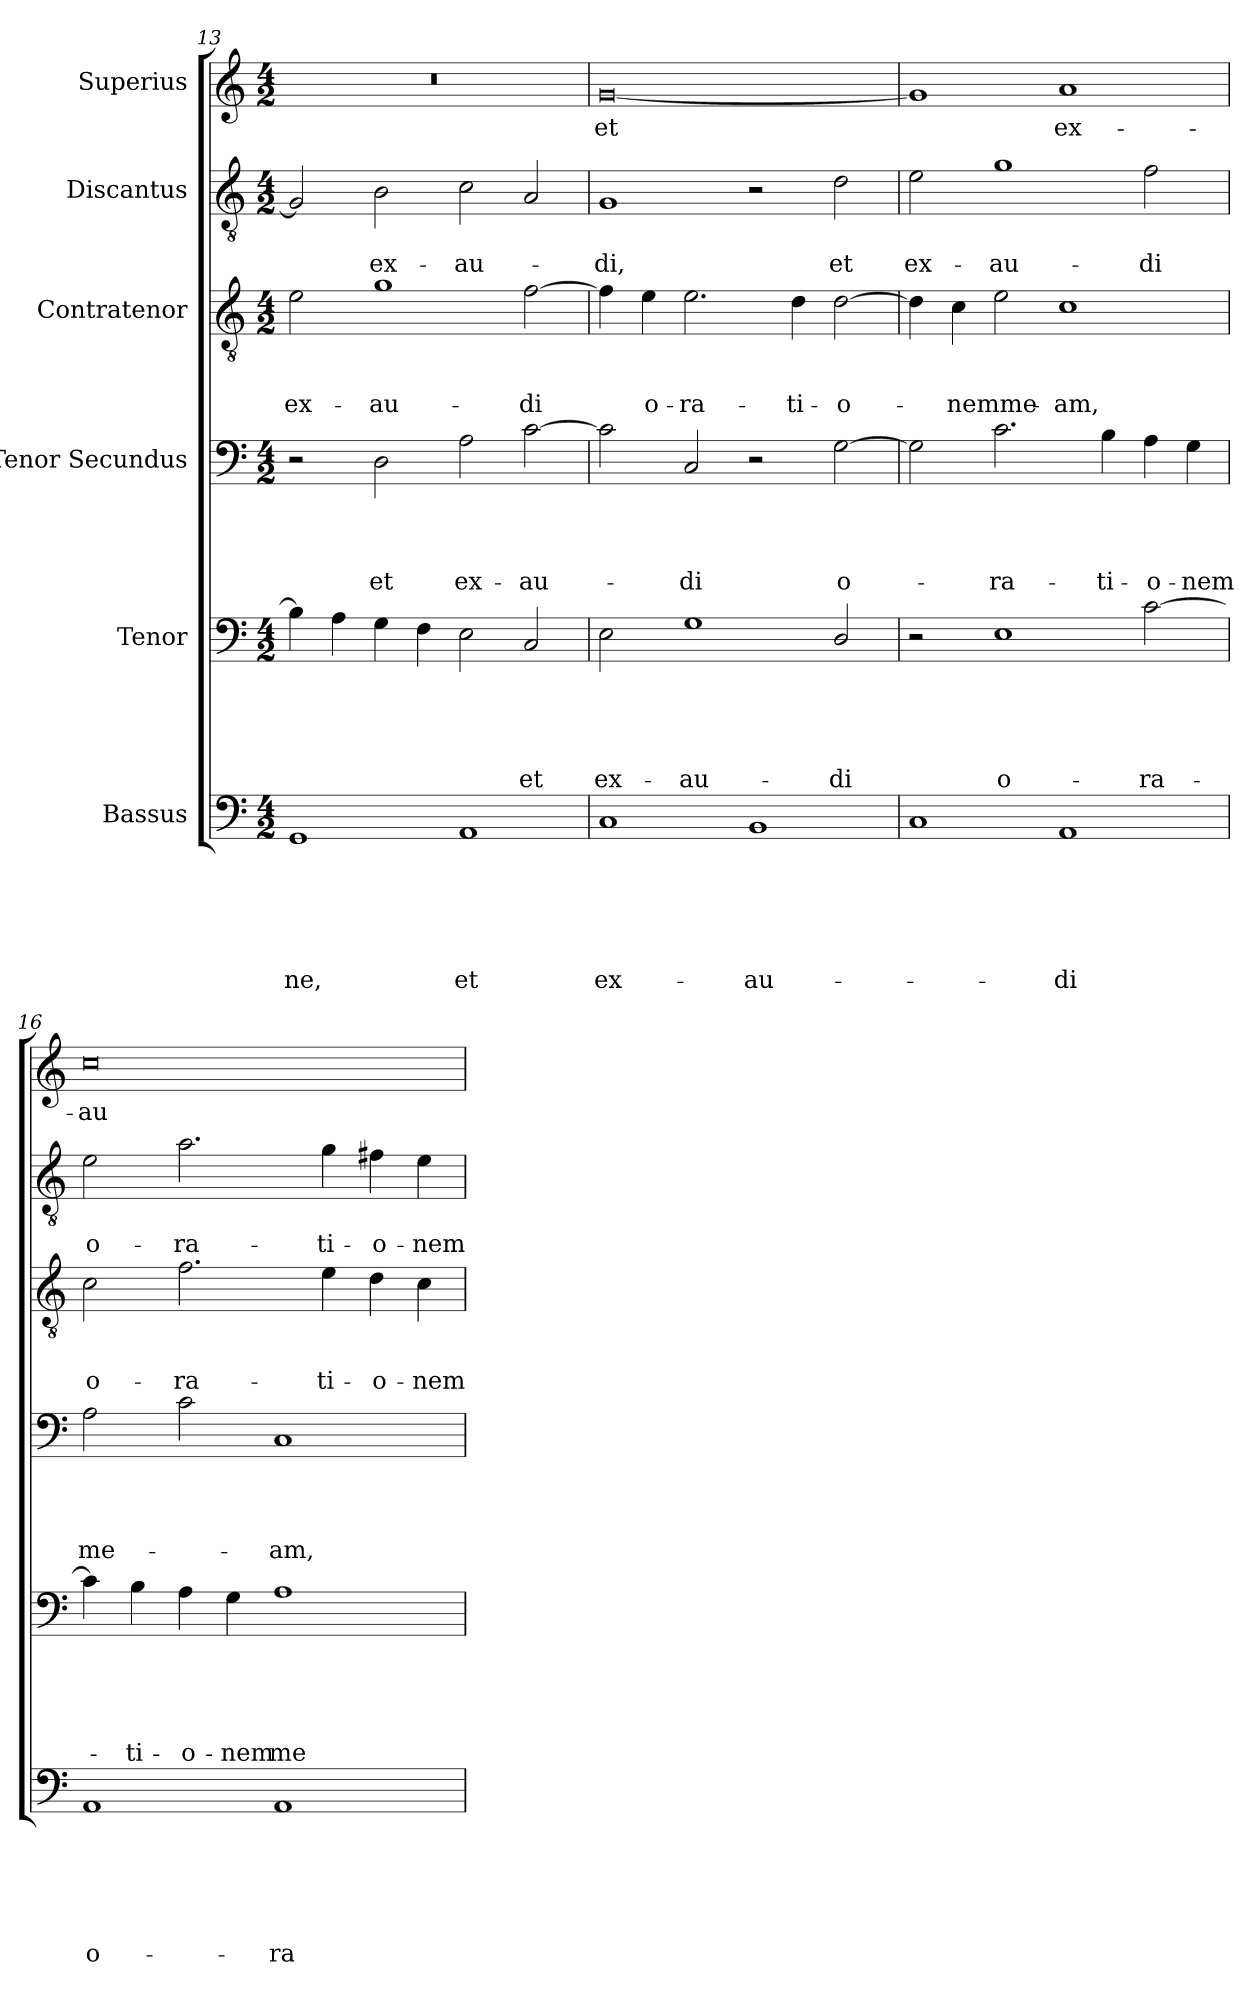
**kern	**text	**text	**text	**text	**text	**text	**kern	**text	**text	**text	**text	**text	**kern	**text	**text	**text	**text	**kern	**text	**text	**text	**kern	**text	**text	**kern	**text
*part6	*part6	*part6	*part6	*part6	*part6	*part6	*part5	*part5	*part5	*part5	*part5	*part5	*part4	*part4	*part4	*part4	*part4	*part3	*part3	*part3	*part3	*part2	*part2	*part2	*part1	*part1
*staff6	*staff6	*staff6	*staff6	*staff6	*staff6	*staff6	*staff5	*staff5	*staff5	*staff5	*staff5	*staff5	*staff4	*staff4	*staff4	*staff4	*staff4	*staff3	*staff3	*staff3	*staff3	*staff2	*staff2	*staff2	*staff1	*staff1
*I"Bassus	*	*	*	*	*	*	*I"Tenor	*	*	*	*	*	*I"Tenor Secundus	*	*	*	*	*I"Contratenor	*	*	*	*I"Discantus	*	*	*I"Superius	*
!!LO:LB:g=z
*clefF4	*	*	*	*	*	*	*clefF4	*	*	*	*	*	*clefF4	*	*	*	*	*clefGv2	*	*	*	*clefGv2	*	*	*clefG2	*
*k[]	*	*	*	*	*	*	*k[]	*	*	*	*	*	*k[]	*	*	*	*	*k[]	*	*	*	*k[]	*	*	*k[]	*
*C:	*	*	*	*	*	*	*C:	*	*	*	*	*	*C:	*	*	*	*	*C:	*	*	*	*C:	*	*	*C:	*
*M4/2	*	*	*	*	*	*	*M4/2	*	*	*	*	*	*M4/2	*	*	*	*	*M4/2	*	*	*	*M4/2	*	*	*M4/2	*
=13	=13	=13	=13	=13	=13	=13	=13	=13	=13	=13	=13	=13	=13	=13	=13	=13	=13	=13	=13	=13	=13	=13	=13	=13	=13	=13
!	!	!	!	!	!	!LO:LY:b	!	!	!	!	!	!	!	!	!	!	!	!	!	!	!LO:LY:b	!	!	!	!LO:N:vis=1	!
1GG	.	.	.	.	.	-ne,	4B\]	.	.	.	.	.	2r	.	.	.	.	2e\	.	.	ex-	2G/]	.	.	0r	.
.	.	.	.	.	.	.	4A\	.	.	.	.	.	.	.	.	.	.	.	.	.	.	.	.	.	.	.
!	!	!	!	!	!	!	!	!	!	!	!	!	!	!	!	!	!LO:LY:b	!	!	!	!LO:LY:b	!	!	!LO:LY:b	!	!
.	.	.	.	.	.	.	4G\	.	.	.	.	.	2D\	.	.	.	et	1g	.	.	-au-	2B\	.	ex-	.	.
.	.	.	.	.	.	.	4F\	.	.	.	.	.	.	.	.	.	.	.	.	.	.	.	.	.	.	.
!	!	!	!	!	!	!LO:LY:b	!	!	!	!	!	!	!	!	!	!	!LO:LY:b	!	!	!	!	!	!	!LO:LY:b	!	!
1AA	.	.	.	.	.	et	2E\	.	.	.	.	.	2A\	.	.	.	ex-	.	.	.	.	2c\	.	-au-	.	.
!	!	!	!	!	!	!	!	!	!	!	!	!LO:LY:b	!	!	!	!	!LO:LY:b	!	!	!	!LO:LY:b	!	!	!	!	!
.	.	.	.	.	.	.	2C/	.	.	.	.	et	[>2c\	.	.	.	-au-	[>2f\	.	.	-di	2A/	.	.	.	.
=14	=14	=14	=14	=14	=14	=14	=14	=14	=14	=14	=14	=14	=14	=14	=14	=14	=14	=14	=14	=14	=14	=14	=14	=14	=14	=14
!	!	!	!	!	!	!LO:LY:b	!	!	!	!	!	!LO:LY:b	!	!	!	!	!	!	!	!	!	!	!	!LO:LY:b	!	!LO:LY:b
1C	.	.	.	.	.	ex-	2E\	.	.	.	.	ex-	2c\]	.	.	.	.	4f\]	.	.	.	1G	.	-di,	[<0g	et
!	!	!	!	!	!	!	!	!	!	!	!	!	!	!	!	!	!	!	!	!	!LO:LY:b	!	!	!	!	!
.	.	.	.	.	.	.	.	.	.	.	.	.	.	.	.	.	.	4e\	.	.	o-	.	.	.	.	.
!	!	!	!	!	!	!	!	!	!	!	!	!LO:LY:b	!	!	!	!	!LO:LY:b	!	!	!	!LO:LY:b	!	!	!	!	!
.	.	.	.	.	.	.	1G	.	.	.	.	-au-	2C/	.	.	.	-di	2.e\	.	.	-ra-	.	.	.	.	.
!	!	!	!	!	!	!LO:LY:b	!	!	!	!	!	!	!	!	!	!	!	!	!	!	!	!	!	!	!	!
1BB	.	.	.	.	.	-au-	.	.	.	.	.	.	2r	.	.	.	.	.	.	.	.	2r	.	.	.	.
!	!	!	!	!	!	!	!	!	!	!	!	!	!	!	!	!	!	!	!	!	!LO:LY:b	!	!	!	!	!
.	.	.	.	.	.	.	.	.	.	.	.	.	.	.	.	.	.	4d\	.	.	-ti-	.	.	.	.	.
!	!	!	!	!	!	!	!	!	!	!	!	!LO:LY:b	!	!	!	!	!LO:LY:b	!	!	!	!LO:LY:b	!	!	!LO:LY:b	!	!
.	.	.	.	.	.	.	2D/	.	.	.	.	-di	[>2G\	.	.	.	o-	[>2d\	.	.	-o-	2d\	.	et	.	.
=15	=15	=15	=15	=15	=15	=15	=15	=15	=15	=15	=15	=15	=15	=15	=15	=15	=15	=15	=15	=15	=15	=15	=15	=15	=15	=15
!	!	!	!	!	!	!	!	!	!	!	!	!	!	!	!	!	!	!	!	!	!	!	!	!LO:LY:b	!	!
1C	.	.	.	.	.	.	2r	.	.	.	.	.	2G\]	.	.	.	.	4d\]	.	.	.	2e\	.	ex-	1g]	.
!	!	!	!	!	!	!	!	!	!	!	!	!	!	!	!	!	!	!	!	!	!LO:LY:b	!	!	!	!	!
.	.	.	.	.	.	.	.	.	.	.	.	.	.	.	.	.	.	4c\	.	.	-nemme-	.	.	.	.	.
!	!	!	!	!	!	!	!	!	!	!	!	!LO:LY:b:rj	!	!	!	!	!LO:LY:b	!	!	!	!	!	!	!LO:LY:b	!	!
.	.	.	.	.	.	.	1E	.	.	.	.	o-	2.c\	.	.	.	-ra-	2e\	.	.	.	1g	.	-au-	.	.
!	!	!	!	!	!	!LO:LY:b	!	!	!	!	!	!	!	!	!	!	!	!	!	!	!LO:LY:b	!	!	!	!	!LO:LY:b
1AA	.	.	.	.	.	-di	.	.	.	.	.	.	.	.	.	.	.	1c	.	.	-am,	.	.	.	1a	ex-
!	!	!	!	!	!	!	!	!	!	!	!	!	!	!	!	!	!LO:LY:b	!	!	!	!	!	!	!	!	!
.	.	.	.	.	.	.	.	.	.	.	.	.	4B\	.	.	.	-ti-	.	.	.	.	.	.	.	.	.
!	!	!	!	!	!	!	!	!	!	!	!	!LO:LY:b	!	!	!	!	!LO:LY:b	!	!	!	!	!	!	!LO:LY:b	!	!
.	.	.	.	.	.	.	[>2c\	.	.	.	.	-ra-	4A\	.	.	.	-o-	.	.	.	.	2f\	.	-di	.	.
!	!	!	!	!	!	!	!	!	!	!	!	!	!	!	!	!	!LO:LY:b	!	!	!	!	!	!	!	!	!
.	.	.	.	.	.	.	.	.	.	.	.	.	4G\	.	.	.	-nem	.	.	.	.	.	.	.	.	.
=16	=16	=16	=16	=16	=16	=16	=16	=16	=16	=16	=16	=16	=16	=16	=16	=16	=16	=16	=16	=16	=16	=16	=16	=16	=16	=16
!	!	!	!	!	!	!LO:LY:b:rj	!	!	!	!	!	!	!	!	!	!	!LO:LY:b	!	!	!	!LO:LY:b	!	!	!LO:LY:b	!	!LO:LY:b
1AA	.	.	.	.	.	o-	4c\]	.	.	.	.	.	2A\	.	.	.	me-	2c\	.	.	o-	2e\	.	o-	0cc	-au-
!	!	!	!	!	!	!	!	!	!	!	!	!LO:LY:b	!	!	!	!	!	!	!	!	!	!	!	!	!	!
.	.	.	.	.	.	.	4B\	.	.	.	.	-ti-	.	.	.	.	.	.	.	.	.	.	.	.	.	.
!	!	!	!	!	!	!	!	!	!	!	!	!LO:LY:b	!	!	!	!	!	!	!	!	!LO:LY:b	!	!	!LO:LY:b	!	!
.	.	.	.	.	.	.	4A\	.	.	.	.	-o-	2c\	.	.	.	.	2.f\	.	.	-ra-	2.a\	.	-ra-	.	.
!	!	!	!	!	!	!	!	!	!	!	!	!LO:LY:b	!	!	!	!	!	!	!	!	!	!	!	!	!	!
.	.	.	.	.	.	.	4G\	.	.	.	.	-nem	.	.	.	.	.	.	.	.	.	.	.	.	.	.
!	!	!	!	!	!	!LO:LY:b	!	!	!	!	!	!LO:LY:b	!	!	!	!	!LO:LY:b	!	!	!	!	!	!	!	!	!
1AA	.	.	.	.	.	-ra-	1A	.	.	.	.	me-	1C	.	.	.	-am,	.	.	.	.	.	.	.	.	.
!	!	!	!	!	!	!	!	!	!	!	!	!	!	!	!	!	!	!	!	!	!LO:LY:b	!	!	!LO:LY:b	!	!
.	.	.	.	.	.	.	.	.	.	.	.	.	.	.	.	.	.	4e\	.	.	-ti-	4g\	.	-ti-	.	.
!	!	!	!	!	!	!	!	!	!	!	!	!	!	!	!	!	!	!	!	!	!LO:LY:b	!	!	!LO:LY:b	!	!
.	.	.	.	.	.	.	.	.	.	.	.	.	.	.	.	.	.	4d\	.	.	-o-	4f#X\	.	-o-	.	.
!	!	!	!	!	!	!	!	!	!	!	!	!	!	!	!	!	!	!	!	!	!LO:LY:b	!	!	!LO:LY:b	!	!
.	.	.	.	.	.	.	.	.	.	.	.	.	.	.	.	.	.	4c\	.	.	-nem	4e\	.	-nem	.	.
=	=	=	=	=	=	=	=	=	=	=	=	=	=	=	=	=	=	=	=	=	=	=	=	=	=	=
*-	*-	*-	*-	*-	*-	*-	*-	*-	*-	*-	*-	*-	*-	*-	*-	*-	*-	*-	*-	*-	*-	*-	*-	*-	*-	*-
